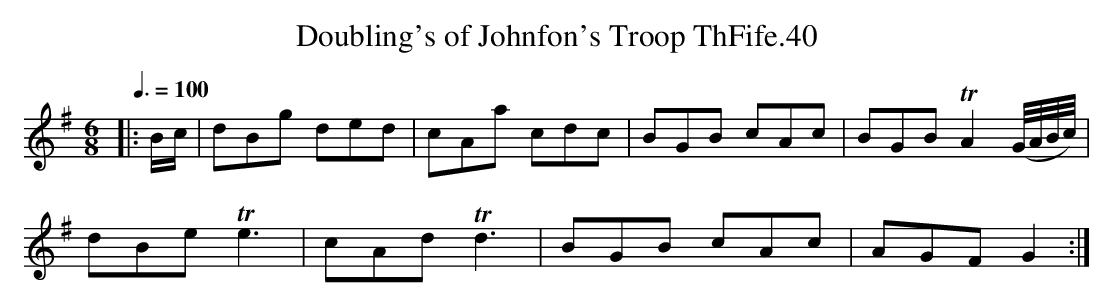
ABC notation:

X:1
T:Doubling's of Johnfon's Troop ThFife.40
M:6/8
L:1/8
Q:3/8=100
K:G
|: B/c/ | dBg ded | cAa cdc | BGB cAc | BGB !trill!A2 (G//A//B//c//) |
dBe !trill!e3 | cAd !trill!d3 | BGB cAc | AGF G2 :|
